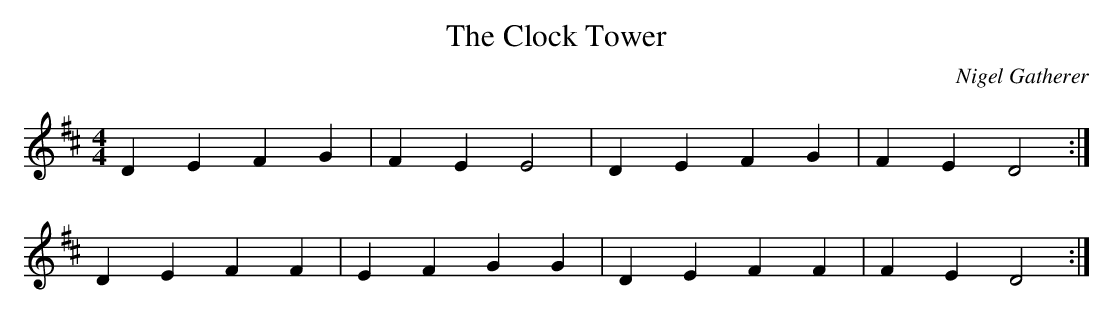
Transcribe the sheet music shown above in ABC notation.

X:1
T:Clock Tower, The
C:Nigel Gatherer
L:1/4
M:4/4
K:D
D E F G | F E E2  | D E F G | F E D2 :|
D E F F | E F G G | D E F F | F E D2 :|
